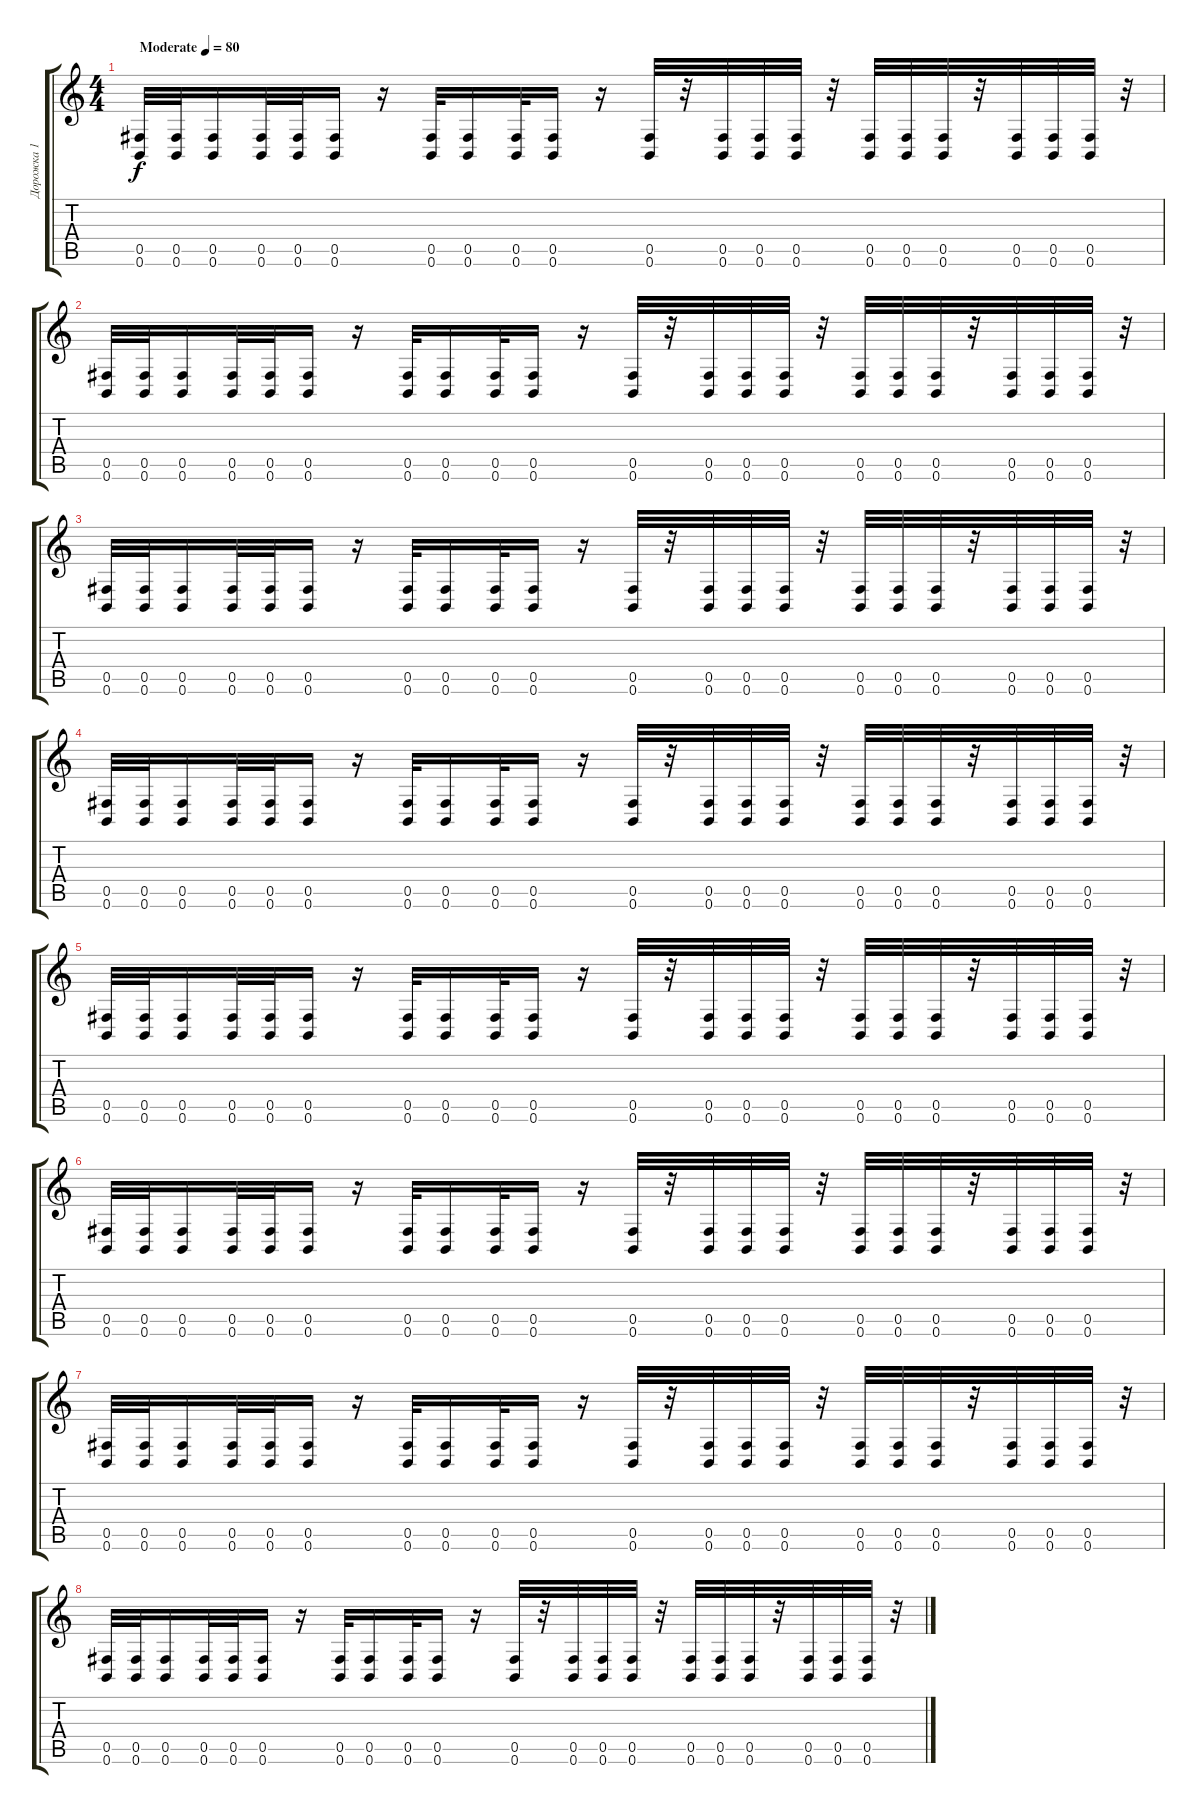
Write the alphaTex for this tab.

\track ("Дорожка 1" "Дорожка 1") {instrument distortionguitar}
\staff {score tabs}
\tuning (Db4 Ab3 E3 B2 Gb2 B1) {hide}
\ts (4 4)
\tempo (80 "Moderate")
\clef g2
\ks c
(0.5 0.6).32{dy f instrument distortionguitar} (0.5 0.6).32 (0.5 0.6).16 (0.5 0.6).32 (0.5 0.6).32 (0.5 0.6).16 r.16 (0.5 0.6).32 (0.5 0.6).16 (0.5 0.6).32 (0.5 0.6).16 r.16 (0.5 0.6).32 r.32 (0.5 0.6).32 (0.5 0.6).32 (0.5 0.6).32 r.32 (0.5 0.6).32 (0.5 0.6).32 (0.5 0.6).32 r.32 (0.5 0.6).32 (0.5 0.6).32 (0.5 0.6).32 r.32 |
(0.5 0.6).32 (0.5 0.6).32 (0.5 0.6).16 (0.5 0.6).32 (0.5 0.6).32 (0.5 0.6).16 r.16 (0.5 0.6).32 (0.5 0.6).16 (0.5 0.6).32 (0.5 0.6).16 r.16 (0.5 0.6).32 r.32 (0.5 0.6).32 (0.5 0.6).32 (0.5 0.6).32 r.32 (0.5 0.6).32 (0.5 0.6).32 (0.5 0.6).32 r.32 (0.5 0.6).32 (0.5 0.6).32 (0.5 0.6).32 r.32 |
(0.5 0.6).32 (0.5 0.6).32 (0.5 0.6).16 (0.5 0.6).32 (0.5 0.6).32 (0.5 0.6).16 r.16 (0.5 0.6).32 (0.5 0.6).16 (0.5 0.6).32 (0.5 0.6).16 r.16 (0.5 0.6).32 r.32 (0.5 0.6).32 (0.5 0.6).32 (0.5 0.6).32 r.32 (0.5 0.6).32 (0.5 0.6).32 (0.5 0.6).32 r.32 (0.5 0.6).32 (0.5 0.6).32 (0.5 0.6).32 r.32 |
(0.5 0.6).32 (0.5 0.6).32 (0.5 0.6).16 (0.5 0.6).32 (0.5 0.6).32 (0.5 0.6).16 r.16 (0.5 0.6).32 (0.5 0.6).16 (0.5 0.6).32 (0.5 0.6).16 r.16 (0.5 0.6).32 r.32 (0.5 0.6).32 (0.5 0.6).32 (0.5 0.6).32 r.32 (0.5 0.6).32 (0.5 0.6).32 (0.5 0.6).32 r.32 (0.5 0.6).32 (0.5 0.6).32 (0.5 0.6).32 r.32 |
(0.5 0.6).32 (0.5 0.6).32 (0.5 0.6).16 (0.5 0.6).32 (0.5 0.6).32 (0.5 0.6).16 r.16 (0.5 0.6).32 (0.5 0.6).16 (0.5 0.6).32 (0.5 0.6).16 r.16 (0.5 0.6).32 r.32 (0.5 0.6).32 (0.5 0.6).32 (0.5 0.6).32 r.32 (0.5 0.6).32 (0.5 0.6).32 (0.5 0.6).32 r.32 (0.5 0.6).32 (0.5 0.6).32 (0.5 0.6).32 r.32 |
(0.5 0.6).32 (0.5 0.6).32 (0.5 0.6).16 (0.5 0.6).32 (0.5 0.6).32 (0.5 0.6).16 r.16 (0.5 0.6).32 (0.5 0.6).16 (0.5 0.6).32 (0.5 0.6).16 r.16 (0.5 0.6).32 r.32 (0.5 0.6).32 (0.5 0.6).32 (0.5 0.6).32 r.32 (0.5 0.6).32 (0.5 0.6).32 (0.5 0.6).32 r.32 (0.5 0.6).32 (0.5 0.6).32 (0.5 0.6).32 r.32 |
(0.5 0.6).32 (0.5 0.6).32 (0.5 0.6).16 (0.5 0.6).32 (0.5 0.6).32 (0.5 0.6).16 r.16 (0.5 0.6).32 (0.5 0.6).16 (0.5 0.6).32 (0.5 0.6).16 r.16 (0.5 0.6).32 r.32 (0.5 0.6).32 (0.5 0.6).32 (0.5 0.6).32 r.32 (0.5 0.6).32 (0.5 0.6).32 (0.5 0.6).32 r.32 (0.5 0.6).32 (0.5 0.6).32 (0.5 0.6).32 r.32 |
(0.5 0.6).32 (0.5 0.6).32 (0.5 0.6).16 (0.5 0.6).32 (0.5 0.6).32 (0.5 0.6).16 r.16 (0.5 0.6).32 (0.5 0.6).16 (0.5 0.6).32 (0.5 0.6).16 r.16 (0.5 0.6).32 r.32 (0.5 0.6).32 (0.5 0.6).32 (0.5 0.6).32 r.32 (0.5 0.6).32 (0.5 0.6).32 (0.5 0.6).32 r.32 (0.5 0.6).32 (0.5 0.6).32 (0.5 0.6).32 r.32
